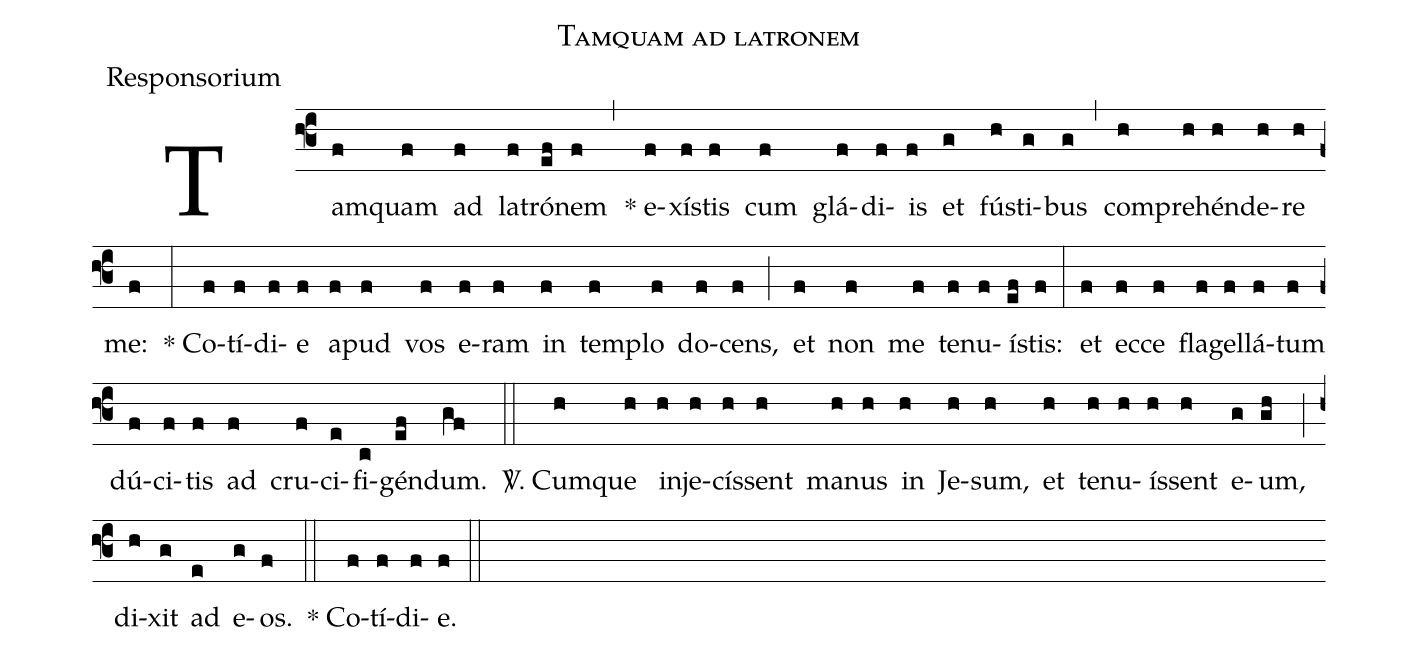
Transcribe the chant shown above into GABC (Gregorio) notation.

name:Tamquam ad latronem;
office-part:Responsorium;
%%
(f3)Tam(f)quam(f) ad(f) la(f)tró(ef)nem(f) (,) * e(f)xí(f)stis(f) cum(f) glá(f)di(f)is(f) et(g) fú(h)sti(g)bus(g) (,) com(h)pre(h)hén(h)de(h)re(h) me:(f) (:) * Co(f)tí(f)di(f)e(f) a(f)pud(f) vos(f) e(f)ram(f) in(f) tem(f)plo(f) do(f)cens,(f) (;) et(f) non(f) me(f) te(f)nu(f)í(ef)stis:(f) (:) et(f) ec(f)ce(f) fla(f)gel(f)lá(f)tum(f) dú(f)ci(f)tis(f) ad(f) cru(f)ci(e)fi(c)gén(ef)dum.(gf) (::) <sp>V/</sp>. Cum(h)que(h) in(h)je(h)cís(h)sent(h) ma(h)nus(h) in(h) Je(h)sum,(h) et(h) te(h)nu(h)ís(h)sent(h) e(g)um,(gh) (;) di(h)xit(g) ad(e) e(g)os.(f) (::) * Co(f)tí(f)di(f)e.(f) (::)
